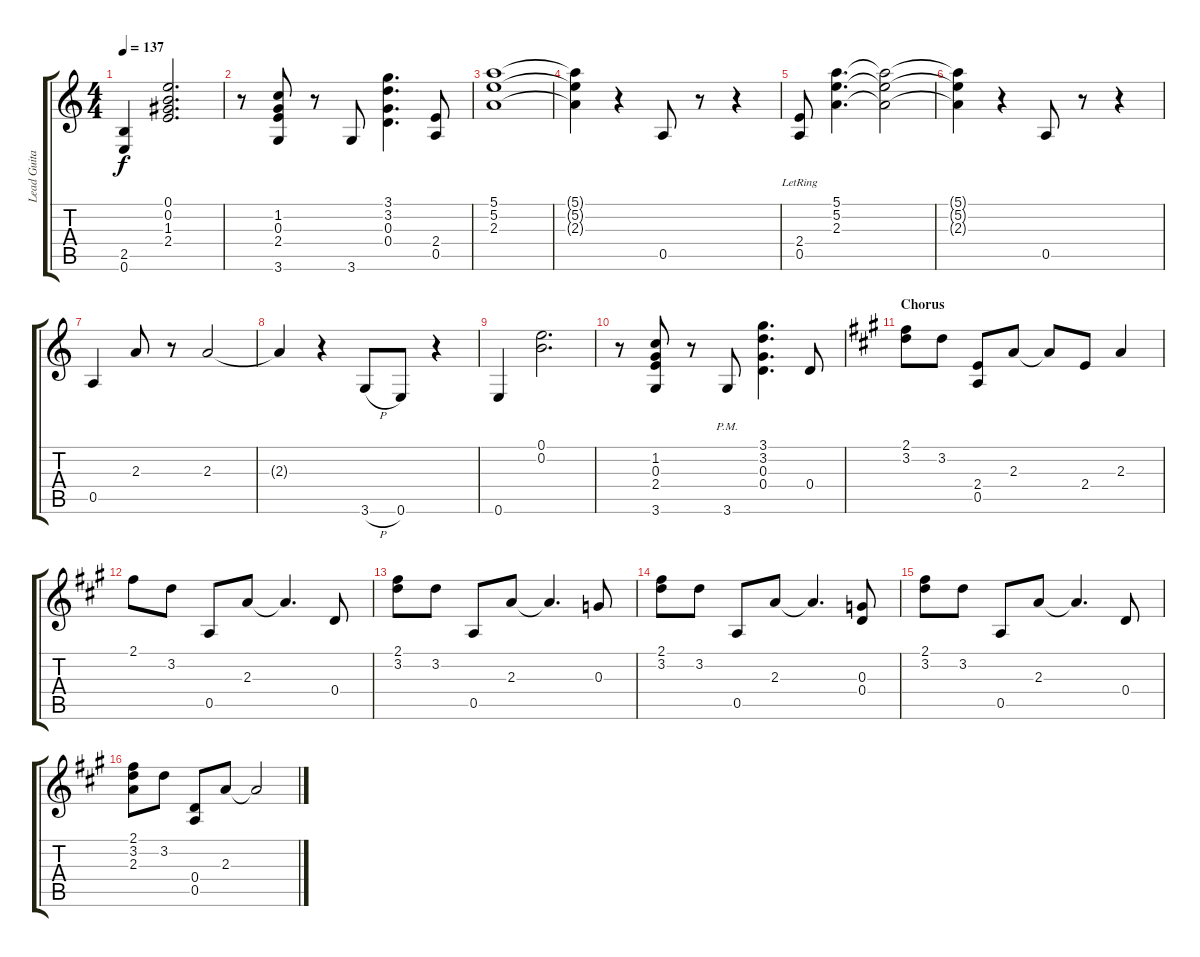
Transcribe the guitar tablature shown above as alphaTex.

\track ("Lead Guitar" "Lead Guita") {instrument overdrivenguitar}
\staff {score tabs}
\tuning (E4 B3 G3 D3 A2 E2) {hide}
\ts (4 4)
\tempo 137
\clef g2
\ks c
(2.5 0.6).4{dy f} (0.1 0.2 1.3 2.4).2{d} |
r.8 (1.2 0.3 2.4 3.6).8 r.8 3.6.8 (3.1 3.2 0.3 0.4).4{d} (2.4 0.5).8 |
(5.1 5.2 2.3).1 |
(5.1{t} 5.2{t} 2.3{t}).4 r.4 0.5.8 r.8 r.4 |
(2.4{lr} 0.5{lr}).8 (5.1 5.2 2.3).4{d} (5.1{t} 5.2{t} 2.3{t}).2 |
(5.1{t} 5.2{t} 2.3{t}).4 r.4 0.5.8 r.8 r.4 |
0.5.4 2.3.8 r.8 2.3.2 |
2.3{t}.4 r.4 3.6{h}.8 0.6.8 r.4 |
0.6.4 (0.1 0.2).2{d} |
r.8 (1.2 0.3 2.4 3.6).8 r.8 3.6{pm}.8 (3.1 3.2 0.3 0.4).4{d} 0.4.8 |
\section ("" "Chorus")
\ks a
(2.1 3.2).8 3.2.8 (2.4 0.5).8 2.3.8 2.3{t}.8 2.4.8 2.3.4 |
2.1.8 3.2.8 0.5.8 2.3.8 2.3{t}.4{d} 0.4.8 |
(2.1 3.2).8 3.2.8 0.5.8 2.3.8 2.3{t}.4{d} 0.3.8 |
(2.1 3.2).8 3.2.8 0.5.8 2.3.8 2.3{t}.4{d} (0.3 0.4).8 |
(2.1 3.2).8 3.2.8 0.5.8 2.3.8 2.3{t}.4{d} 0.4.8 |
(2.1 3.2 2.3).8 3.2.8 (0.4 0.5).8 2.3.8 2.3{t}.2
